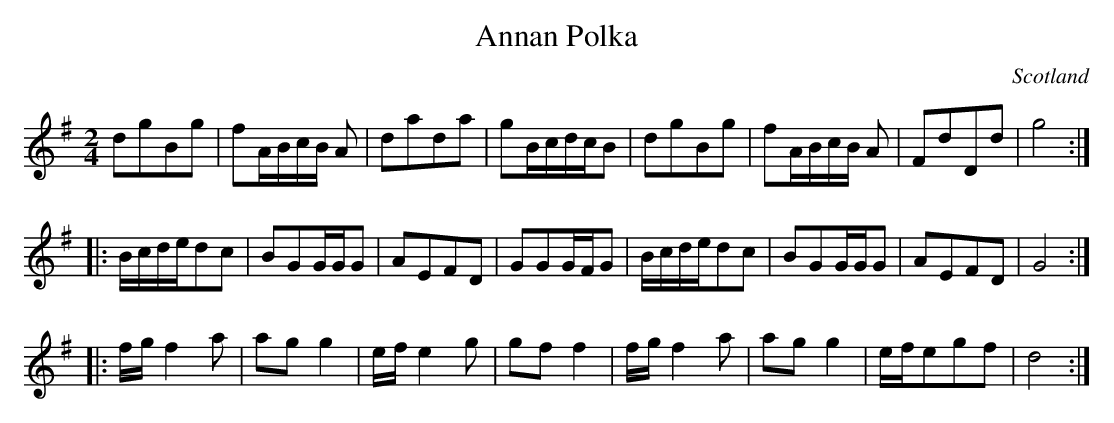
X:1
T:Annan Polka
L:1/8
M:2/4
O:Scotland
K:G
dgBg|fA/B/c/B/ A|dada|gB/c/d/c/B|dgBg|fA/B/c/B/ A|FdDd|g4:|
|:B/c/d/e/dc|BGG/G/G|AEFD|GGG/F/G|B/c/d/e/dc|BGG/G/G|AEFD|G4:|
|:f/g/f2a|agg2|e/f/e2g|gff2|f/g/f2a|agg2|e/f/egf|d4:|
